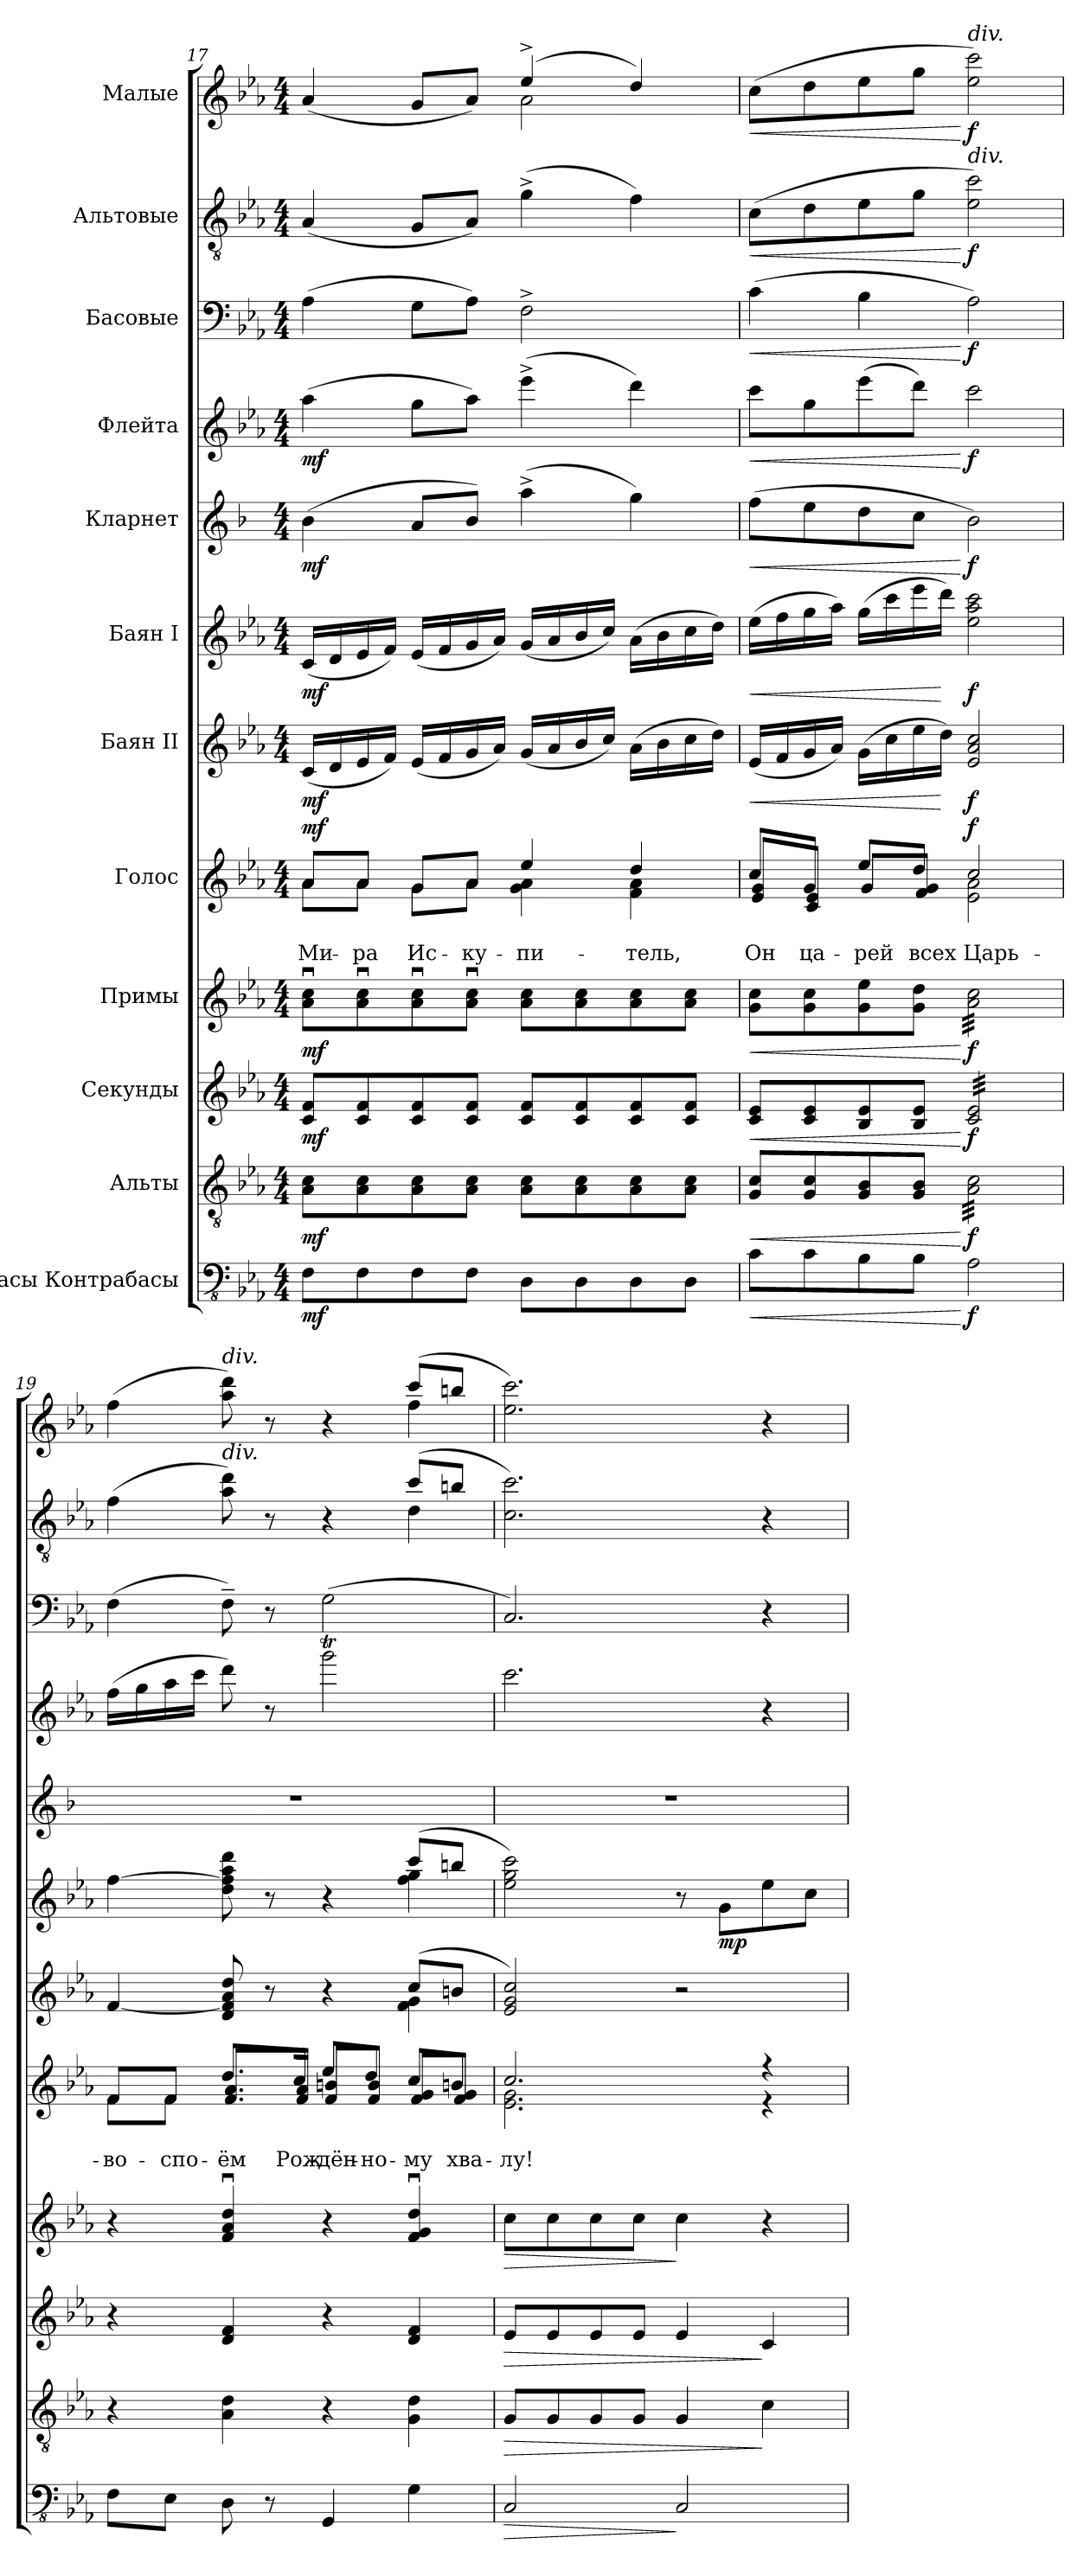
**kern	**dynam	**kern	**dynam	**kern	**dynam	**kern	**dynam	**kern	**text	**text	**dynam	**kern	**dynam	**kern	**dynam	**kern	**dynam	**kern	**dynam	**kern	**dynam	**kern	**dynam	**kern	**dynam
*part12	*part12	*part11	*part11	*part10	*part10	*part9	*part9	*part8	*part8	*part8	*part8	*part7	*part7	*part6	*part6	*part5	*part5	*part4	*part4	*part3	*part3	*part2	*part2	*part1	*part1
*staff12	*staff12	*staff11	*staff11	*staff10	*staff10	*staff9	*staff9	*staff8	*staff8	*staff8	*staff8	*staff7	*staff7	*staff6	*staff6	*staff5	*staff5	*staff4	*staff4	*staff3	*staff3	*staff2	*staff2	*staff1	*staff1
*I"Басы Контрабасы	*	*I"Альты	*	*I"Секунды	*	*I"Примы	*	*I"Голос	*	*	*	*I"Баян II	*	*I"Баян I	*	*I"Кларнет	*	*I"Флейта	*	*I"Басовые	*	*I"Альтовые	*	*I"Малые	*
*clefFv4	*	*clefGv2	*	*clefG2	*	*clefG2	*	*clefG2	*	*	*	*clefG2	*	*clefG2	*	*clefG2	*	*clefG2	*	*clefF4	*	*clefGv2	*	*clefG2	*
*	*	*	*	*	*	*	*	*	*	*	*	*	*	*	*	*ITrd1c2	*	*	*	*	*	*	*	*	*
*k[b-e-a-]	*	*k[b-e-a-]	*	*k[b-e-a-]	*	*k[b-e-a-]	*	*k[b-e-a-]	*	*	*	*k[b-e-a-]	*	*k[b-e-a-]	*	*k[b-e-a-]	*	*k[b-e-a-]	*	*k[b-e-a-]	*	*k[b-e-a-]	*	*k[b-e-a-]	*
*c:	*	*c:	*	*c:	*	*c:	*	*c:	*	*	*	*c:	*	*c:	*	*c:	*	*c:	*	*c:	*	*c:	*	*c:	*
*M4/4	*	*M4/4	*	*M4/4	*	*M4/4	*	*M4/4	*	*	*	*M4/4	*	*M4/4	*	*M4/4	*	*M4/4	*	*M4/4	*	*M4/4	*	*M4/4	*
=17	=17	=17	=17	=17	=17	=17	=17	=17	=17	=17	=17	=17	=17	=17	=17	=17	=17	=17	=17	=17	=17	=17	=17	=17	=17
!	!LO:DY:b	!	!LO:DY:b	!	!LO:DY:b	!	!LO:DY:b	!	!	!LO:LY:b	!LO:DY:a	!	!LO:DY:b	!	!LO:DY:b	!	!LO:DY:b	!	!LO:DY:b	!	!	!	!	!	!
*	*	*	*	*	*	*	*	*^	*	*	*	*	*	*	*	*	*	*	*	*	*	*	*	*^	*
8FF\L	mf	8A-\ 8c\L	mf	8c/ 8f/L	mf	8a-\u> 8cc\u>L	mf	8a-/L	8a-\L	.	Ми-	mf	(<16c/LL	mf	(<16c/LL	mf	(>4a-\	mf	(>4aa-\	mf	(>4A-\	.	(<4A-/	.	(>4a-/	2ryy	.
.	.	.	.	.	.	.	.	.	.	.	.	.	16d/	.	16d/	.	.	.	.	.	.	.	.	.	.	.	.
!	!	!	!	!	!	!	!	!	!	!	!LO:LY:b	!	!	!	!	!	!	!	!	!	!	!	!	!	!	!	!
8FF\	.	8A-\ 8c\	.	8c/ 8f/	.	8a-\u> 8cc\u>	.	8a-/J	8a-\J	.	-ра	.	16e-/	.	16e-/	.	.	.	.	.	.	.	.	.	.	.	.
.	.	.	.	.	.	.	.	.	.	.	.	.	16f/JJ)	.	16f/JJ)	.	.	.	.	.	.	.	.	.	.	.	.
!	!	!	!	!	!	!	!	!	!	!	!LO:LY:b	!	!	!	!	!	!	!	!	!	!	!	!	!	!	!	!
8FF\	.	8A-\ 8c\	.	8c/ 8f/	.	8a-\u> 8cc\u>	.	8g/L	8g\L	.	Ис-	.	(<16e-/LL	.	(<16e-/LL	.	8g/L	.	8gg\L	.	8G\L	.	8G/L	.	8g/L	.	.
.	.	.	.	.	.	.	.	.	.	.	.	.	16f/	.	16f/	.	.	.	.	.	.	.	.	.	.	.	.
!	!	!	!	!	!	!	!	!	!	!	!LO:LY:b	!	!	!	!	!	!	!	!	!	!	!	!	!	!	!	!
8FF\J	.	8A-\ 8c\J	.	8c/ 8f/J	.	8a-\u> 8cc\u>J	.	8a-/J	8a-\J	.	-ку-	.	16g/	.	16g/	.	8a-/J)	.	8aa-\J)	.	8A-\J)	.	8A-/J)	.	8a-/J)	.	.
.	.	.	.	.	.	.	.	.	.	.	.	.	16a-/JJ)	.	16a-/JJ)	.	.	.	.	.	.	.	.	.	.	.	.
!	!	!	!	!	!	!	!	!	!	!	!LO:LY:b	!	!	!	!	!	!	!	!	!	!	!	!	!	!	!	!
8DD\L	.	8A-\ 8c\L	.	8c/ 8f/L	.	8a-\ 8cc\L	.	4ee-/	4g\ 4a-\	.	-пи-	.	(<16g/LL	.	(<16g/LL	.	(>4gg^>\	.	(>4eee-^>\	.	2F^>\	.	(>4g^>\	.	(>4ee-^>/	2a-\	.
.	.	.	.	.	.	.	.	.	.	.	.	.	16a-/	.	16a-/	.	.	.	.	.	.	.	.	.	.	.	.
8DD\	.	8A-\ 8c\	.	8c/ 8f/	.	8a-\ 8cc\	.	.	.	.	.	.	16b-/	.	16b-/	.	.	.	.	.	.	.	.	.	.	.	.
.	.	.	.	.	.	.	.	.	.	.	.	.	16cc/JJ)	.	16cc/JJ)	.	.	.	.	.	.	.	.	.	.	.	.
!	!	!	!	!	!	!	!	!	!	!	!LO:LY:b	!	!	!	!	!	!	!	!	!	!	!	!	!	!	!	!
8DD\	.	8A-\ 8c\	.	8c/ 8f/	.	8a-\ 8cc\	.	4dd/	4f\ 4a-\	.	-тель,	.	(>16a-\LL	.	(>16a-\LL	.	4ff\)	.	4ddd\)	.	.	.	4f\)	.	4dd/)	.	.
.	.	.	.	.	.	.	.	.	.	.	.	.	16b-\	.	16b-\	.	.	.	.	.	.	.	.	.	.	.	.
8DD\J	.	8A-\ 8c\J	.	8c/ 8f/J	.	8a-\ 8cc\J	.	.	.	.	.	.	16cc\	.	16cc\	.	.	.	.	.	.	.	.	.	.	.	.
.	.	.	.	.	.	.	.	.	.	.	.	.	16dd\JJ)	.	16dd\JJ)	.	.	.	.	.	.	.	.	.	.	.	.
*	*	*	*	*	*	*	*	*	*	*	*	*	*	*	*	*	*	*	*	*	*	*	*	*	*v	*v	*
!!LO:PB:g=z
=18	=18	=18	=18	=18	=18	=18	=18	=18	=18	=18	=18	=18	=18	=18	=18	=18	=18	=18	=18	=18	=18	=18	=18	=18	=18	=18
!	!LO:HP:b	!	!LO:HP:b	!	!LO:HP:b	!	!LO:HP:b	!	!	!	!LO:LY:b	!	!	!LO:HP:b	!	!LO:HP:b	!	!LO:HP:b	!	!LO:HP:b	!	!LO:HP:b	!	!LO:HP:b	!	!LO:HP:b
8C\L	<	8G/ 8c/L	<	8c/ 8e-/L	<	8g\ 8cc\L	<	8cc/L	8e-/ 8g/L	.	Он	.	(<16e-/LL	<	(>16ee-\LL	<	(>8ee-\L	<	8ccc\L	<	(>4c\	<	(>8c\L	<	(>8cc\L	<
.	.	.	.	.	.	.	.	.	.	.	.	.	16f/	.	16ff\	.	.	.	.	.	.	.	.	.	.	.
!	!	!	!	!	!	!	!	!	!	!	!LO:LY:b	!	!	!	!	!	!	!	!	!	!	!	!	!	!	!
8C\	.	8G/ 8c/	.	8c/ 8e-/	.	8g\ 8cc\	.	8g/J	8c/ 8e-/J	.	ца-	.	16g/	.	16gg\	.	8dd\	.	8gg\	.	.	.	8d\	.	8dd\	.
.	.	.	.	.	.	.	.	.	.	.	.	.	16a-/JJ)	.	16aa-\JJ)	.	.	.	.	.	.	.	.	.	.	.
!	!	!	!	!	!	!	!	!	!	!	!LO:LY:b	!	!	!	!	!	!	!	!	!	!	!	!	!	!	!
8BB-\	.	8G/ 8B-/	.	8B-/ 8e-/	.	8g\ 8ee-\	.	8ee-/L	8g/L	.	-рей	.	(>16g\LL	.	(>16gg\LL	.	8cc\	.	(>8eee-\	.	4B-\	.	8e-\	.	8ee-\	.
.	.	.	.	.	.	.	.	.	.	.	.	.	16cc\	.	16ccc\	.	.	.	.	.	.	.	.	.	.	.
!	!	!	!	!	!	!	!	!	!	!	!LO:LY:b	!	!	!	!	!	!	!	!	!	!	!	!	!	!	!
8BB-\J	.	8G/ 8B-/J	.	8B-/ 8e-/J	.	8g\ 8dd\J	.	8dd/J	8f/ 8g/J	.	всех	.	16ee-\	.	16eee-\	.	8b-\J	.	8ddd\J)	.	.	.	8g\J	.	8gg\J	.
.	.	.	.	.	.	.	.	.	.	.	.	.	16dd\JJ)	[	16ddd\JJ)	[	.	.	.	.	.	.	.	.	.	.
!	!	!	!	!	!	!	!	!	!	!	!	!	!	!	!	!	!	!	!	!	!	!	!	!	!LO:TX:a:i:t=div.	!
!	!	!	!	!	!	!	!	!	!	!	!	!	!	!	!	!	!	!	!	!	!	!	!LO:TX:a:i:t=div.	!	!	!
!	!LO:DY:n=1:b	!	!LO:DY:n=1:b	!	!LO:DY:n=1:b	!	!LO:DY:n=1:b	!	!	!	!LO:LY:b	!LO:DY:a	!	!LO:DY:b	!	!LO:DY:b	!	!LO:DY:n=1:b	!	!LO:DY:n=1:b	!	!LO:DY:n=1:b	!	!LO:DY:n=1:b	!	!LO:DY:n=1:b
*	*	*tremolo	*	*	*	*	*	*	*	*	*	*	*	*	*	*	*	*	*	*	*	*	*	*	*	*
*	*	*	*	*tremolo	*	*	*	*	*	*	*	*	*	*	*	*	*	*	*	*	*	*	*	*	*	*
*	*	*	*	*	*	*tremolo	*	*	*	*	*	*	*	*	*	*	*	*	*	*	*	*	*	*	*	*
2AA-\	[ f	32A-\ 32c\LLL	[ f	32c/ 32e-/LLL	[ f	32a-\ 32cc\LLL	[ f	2cc/	2e-\ 2a-\	.	Царь-	f	2e-/ 2a-/ 2cc/	f	2ee-\ 2aa-\ 2ccc\	f	2a-\)	[ f	2ccc\	[ f	2A-\)	[ f	2e-\ 2cc\)	[ f	2ee-\ 2ccc\)	[ f
.	.	32A-\ 32c\	.	32c/ 32e-/	.	32a-\ 32cc\	.	.	.	.	.	.	.	.	.	.	.	.	.	.	.	.	.	.	.	.
.	.	32A-\ 32c\	.	32c/ 32e-/	.	32a-\ 32cc\	.	.	.	.	.	.	.	.	.	.	.	.	.	.	.	.	.	.	.	.
.	.	32A-\ 32c\	.	32c/ 32e-/	.	32a-\ 32cc\	.	.	.	.	.	.	.	.	.	.	.	.	.	.	.	.	.	.	.	.
.	.	32A-\ 32c\	.	32c/ 32e-/	.	32a-\ 32cc\	.	.	.	.	.	.	.	.	.	.	.	.	.	.	.	.	.	.	.	.
.	.	32A-\ 32c\	.	32c/ 32e-/	.	32a-\ 32cc\	.	.	.	.	.	.	.	.	.	.	.	.	.	.	.	.	.	.	.	.
.	.	32A-\ 32c\	.	32c/ 32e-/	.	32a-\ 32cc\	.	.	.	.	.	.	.	.	.	.	.	.	.	.	.	.	.	.	.	.
.	.	32A-\ 32c\	.	32c/ 32e-/	.	32a-\ 32cc\	.	.	.	.	.	.	.	.	.	.	.	.	.	.	.	.	.	.	.	.
.	.	32A-\ 32c\	.	32c/ 32e-/	.	32a-\ 32cc\	.	.	.	.	.	.	.	.	.	.	.	.	.	.	.	.	.	.	.	.
.	.	32A-\ 32c\	.	32c/ 32e-/	.	32a-\ 32cc\	.	.	.	.	.	.	.	.	.	.	.	.	.	.	.	.	.	.	.	.
.	.	32A-\ 32c\	.	32c/ 32e-/	.	32a-\ 32cc\	.	.	.	.	.	.	.	.	.	.	.	.	.	.	.	.	.	.	.	.
.	.	32A-\ 32c\	.	32c/ 32e-/	.	32a-\ 32cc\	.	.	.	.	.	.	.	.	.	.	.	.	.	.	.	.	.	.	.	.
.	.	32A-\ 32c\	.	32c/ 32e-/	.	32a-\ 32cc\	.	.	.	.	.	.	.	.	.	.	.	.	.	.	.	.	.	.	.	.
.	.	32A-\ 32c\	.	32c/ 32e-/	.	32a-\ 32cc\	.	.	.	.	.	.	.	.	.	.	.	.	.	.	.	.	.	.	.	.
.	.	32A-\ 32c\	.	32c/ 32e-/	.	32a-\ 32cc\	.	.	.	.	.	.	.	.	.	.	.	.	.	.	.	.	.	.	.	.
.	.	32A-\ 32c\JJJ	.	32c/ 32e-/JJJ	.	32a-\ 32cc\JJJ	.	.	.	.	.	.	.	.	.	.	.	.	.	.	.	.	.	.	.	.
*	*	*	*	*	*	*Xtremolo	*	*	*	*	*	*	*	*	*	*	*	*	*	*	*	*	*	*	*	*
*	*	*	*	*Xtremolo	*	*	*	*	*	*	*	*	*	*	*	*	*	*	*	*	*	*	*	*	*	*
*	*	*Xtremolo	*	*	*	*	*	*	*	*	*	*	*	*	*	*	*	*	*	*	*	*	*	*	*	*
=19	=19	=19	=19	=19	=19	=19	=19	=19	=19	=19	=19	=19	=19	=19	=19	=19	=19	=19	=19	=19	=19	=19	=19	=19	=19	=19
!	!	!	!	!	!	!	!	!	!	!	!	!	!	!	!	!	!	!	!	!	!	!	!	!	!LO:TX:a:i:t=unis.	!
!	!	!	!	!	!	!	!	!	!	!	!	!	!	!	!	!	!	!	!	!	!	!	!LO:TX:a:i:t=unis.	!	!	!
!	!	!	!	!	!	!	!	!	!	!	!LO:LY:b	!	!	!	!	!	!	!	!	!	!	!	!	!	!	!
*	*	*	*	*	*	*	*	*	*	*	*	*	*^	*	*^	*	*	*	*	*	*	*	*^	*	*^	*
8FF\L	.	4r	.	4r	.	4r	.	8f/L	8f\L	.	-во-	.	2ryy	[>4f/	.	2ryy	[<4ff\	.	1r	.	(>16ff\LL	.	(>4F\	.	2ryy	(<4f\	.	2ryy	(<4ff\	.
.	.	.	.	.	.	.	.	.	.	.	.	.	.	.	.	.	.	.	.	.	16gg\	.	.	.	.	.	.	.	.	.
!	!	!	!	!	!	!	!	!	!	!	!LO:LY:b	!	!	!	!	!	!	!	!	!	!	!	!	!	!	!	!	!	!	!
8EE-\J	.	.	.	.	.	.	.	8f/J	8f\J	.	-спо-	.	.	.	.	.	.	.	.	.	16aa-\	.	.	.	.	.	.	.	.	.
.	.	.	.	.	.	.	.	.	.	.	.	.	.	.	.	.	.	.	.	.	16ccc\JJ	.	.	.	.	.	.	.	.	.
!	!	!	!	!	!	!	!	!	!	!	!	!	!	!	!	!	!	!	!	!	!	!	!	!	!	!	!	!	!LO:TX:a:i:t=div.	!
!	!	!	!	!	!	!	!	!	!	!	!	!	!	!	!	!	!	!	!	!	!	!	!	!	!	!LO:TX:a:i:t=div.	!	!	!	!
!	!	!	!	!	!	!	!	!	!	!	!LO:LY:b	!	!	!	!	!	!	!	!	!	!	!	!	!	!	!	!	!	!	!
8DD\	.	4A-\ 4d\	.	4d/ 4f/	.	4f/u> 4a-/u> 4dd/u>	.	8.dd/L	8.f/ 8.a-/L	.	-ём	.	.	8d/ 8f/] 8a-/ 8dd/	.	.	8dd\ 8ff\] 8aa-\ 8ddd\	.	.	.	8ddd\)	.	8F~>\)	.	.	8a-\ 8dd\)	.	.	8aa-\ 8ddd\)	.
8r	.	.	.	.	.	.	.	.	.	.	.	.	.	8r	.	.	8r	.	.	.	8r	.	8r	.	.	8r	.	.	8r	.
!	!	!	!	!	!	!	!	!	!	!	!LO:LY:b	!	!	!	!	!	!	!	!	!	!	!	!	!	!	!	!	!	!	!
.	.	.	.	.	.	.	.	16cc/Jk	16f/ 16a-/Jk	.	Рож-	.	.	.	.	.	.	.	.	.	.	.	.	.	.	.	.	.	.	.
!	!	!	!	!	!	!	!	!	!	!	!LO:LY:b	!	!	!	!	!	!	!	!	!	!	!	!	!	!	!	!	!	!	!
4GGG/	.	4r	.	4r	.	4r	.	8ee-/L	8f/ 8bn/L	.	-дён-	.	4ryy	4r	.	4ryy	4r	.	.	.	2gggt\	.	(>2G\	.	4ryy	4r	.	4ryy	4r	.
!	!	!	!	!	!	!	!	!	!	!	!LO:LY:b	!	!	!	!	!	!	!	!	!	!	!	!	!	!	!	!	!	!	!
.	.	.	.	.	.	.	.	8dd/J	8f/ 8b/J	.	-но-	.	.	.	.	.	.	.	.	.	.	.	.	.	.	.	.	.	.	.
!	!	!	!	!	!	!	!	!	!	!	!LO:LY:b	!	!	!	!	!	!	!	!	!	!	!	!	!	!	!	!	!	!	!
4GG\	.	4G\ 4d\	.	4d/ 4f/	.	4f/u> 4g/u> 4dd/u>	.	8cc/L	8f/ 8g/L	.	-му	.	(>8cc/L	4f\ 4g\	.	(>8ccc/L	4ff\ 4gg\	.	.	.	.	.	.	.	(>8cc/L	4d\	.	(>8ccc/L	4ff\	.
!	!	!	!	!	!	!	!	!	!	!	!LO:LY:b	!	!	!	!	!	!	!	!	!	!	!	!	!	!	!	!	!	!	!
.	.	.	.	.	.	.	.	8bn/J	8f/ 8g/J	.	хва-	.	8bn/J	.	.	8bbn/J	.	.	.	.	.	.	.	.	8bn/J	.	.	8bbn/J	.	.
*	*	*	*	*	*	*	*	*	*	*	*	*	*v	*v	*	*	*	*	*	*	*	*	*	*	*v	*v	*	*v	*v	*
*	*	*	*	*	*	*	*	*	*	*	*	*	*	*	*v	*v	*	*	*	*	*	*	*	*	*	*	*
=20	=20	=20	=20	=20	=20	=20	=20	=20	=20	=20	=20	=20	=20	=20	=20	=20	=20	=20	=20	=20	=20	=20	=20	=20	=20	=20
!	!LO:HP:b	!	!LO:HP:b	!	!LO:HP:b	!	!LO:HP:b	!	!	!	!LO:LY:b	!	!	!	!	!	!	!	!	!	!	!	!	!	!	!
2CC/	>	8G/L	>	8e-/L	>	8cc\L	>	2.cc/	2.e-\ 2.g\	.	-лу!	.	2e-/ 2g/ 2cc/)	.	2ee-\ 2gg\ 2ccc\)	.	1r	.	2.ccc\	.	2.C/)	.	2.c\ 2.cc\)	.	2.ee-\ 2.ccc\)	.
.	.	8G/	.	8e-/	.	8cc\	.	.	.	.	.	.	.	.	.	.	.	.	.	.	.	.	.	.	.	.
.	.	8G/	.	8e-/	.	8cc\	.	.	.	.	.	.	.	.	.	.	.	.	.	.	.	.	.	.	.	.
.	.	8G/J	.	8e-/J	.	8cc\J	.	.	.	.	.	.	.	.	.	.	.	.	.	.	.	.	.	.	.	.
2CC/	]	4G/	.	4e-/	.	4cc\	]	.	.	.	.	.	2r	.	8r	.	.	.	.	.	.	.	.	.	.	.
!	!	!	!	!	!	!	!	!	!	!	!	!	!	!	!	!LO:DY:b	!	!	!	!	!	!	!	!	!	!
.	.	.	.	.	.	.	.	.	.	.	.	.	.	.	8g\L	mp	.	.	.	.	.	.	.	.	.	.
.	.	4c\	]	4c/	]	4r	.	4r	4r	.	.	.	.	.	8ee-\	.	.	.	4r	.	4r	.	4r	.	4r	.
.	.	.	.	.	.	.	.	.	.	.	.	.	.	.	8cc\J	.	.	.	.	.	.	.	.	.	.	.
*	*	*	*	*	*	*	*	*v	*v	*	*	*	*	*	*	*	*	*	*	*	*	*	*	*	*	*
=	=	=	=	=	=	=	=	=	=	=	=	=	=	=	=	=	=	=	=	=	=	=	=	=	=
*-	*-	*-	*-	*-	*-	*-	*-	*-	*-	*-	*-	*-	*-	*-	*-	*-	*-	*-	*-	*-	*-	*-	*-	*-	*-
